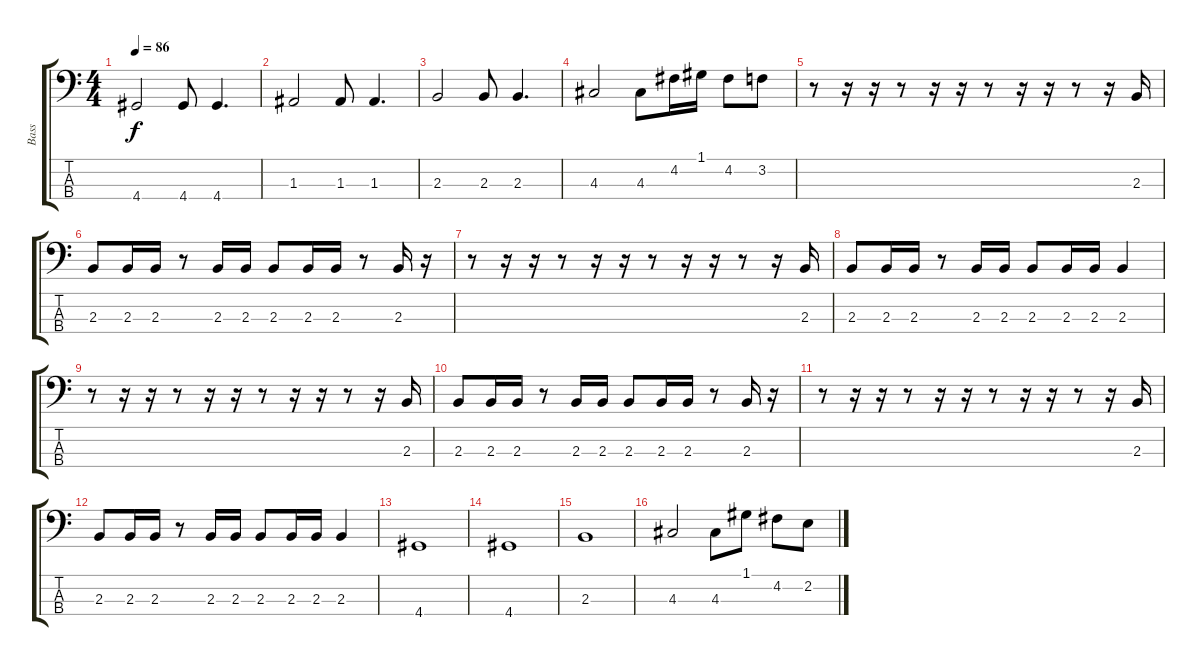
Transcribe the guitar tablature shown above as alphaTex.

\track ("Bass" "Bass") {instrument electricbassfinger}
\staff {score tabs}
\tuning (G2 D2 A1 E1) {hide}
\ts (4 4)
\tempo 86
\clef f4
\ks c
4.4.2{dy f} 4.4.8 4.4.4{d} |
1.3.2 1.3.8 1.3.4{d} |
2.3.2 2.3.8 2.3.4{d} |
4.3.2 4.3.8 4.2.16 1.1.16 4.2.8 3.2.8 |
r.8 r.16 r.16 r.8 r.16 r.16 r.8 r.16 r.16 r.8 r.16 2.3.16 |
2.3.8 2.3.16 2.3.16 r.8 2.3.16 2.3.16 2.3.8 2.3.16 2.3.16 r.8 2.3.16 r.16 |
r.8 r.16 r.16 r.8 r.16 r.16 r.8 r.16 r.16 r.8 r.16 2.3.16 |
2.3.8 2.3.16 2.3.16 r.8 2.3.16 2.3.16 2.3.8 2.3.16 2.3.16 2.3.4 |
r.8 r.16 r.16 r.8 r.16 r.16 r.8 r.16 r.16 r.8 r.16 2.3.16 |
2.3.8 2.3.16 2.3.16 r.8 2.3.16 2.3.16 2.3.8 2.3.16 2.3.16 r.8 2.3.16 r.16 |
r.8 r.16 r.16 r.8 r.16 r.16 r.8 r.16 r.16 r.8 r.16 2.3.16 |
2.3.8 2.3.16 2.3.16 r.8 2.3.16 2.3.16 2.3.8 2.3.16 2.3.16 2.3.4 |
4.4.1 |
4.4.1 |
2.3.1 |
4.3.2 4.3.8 1.1.8 4.2.8 2.2.8
